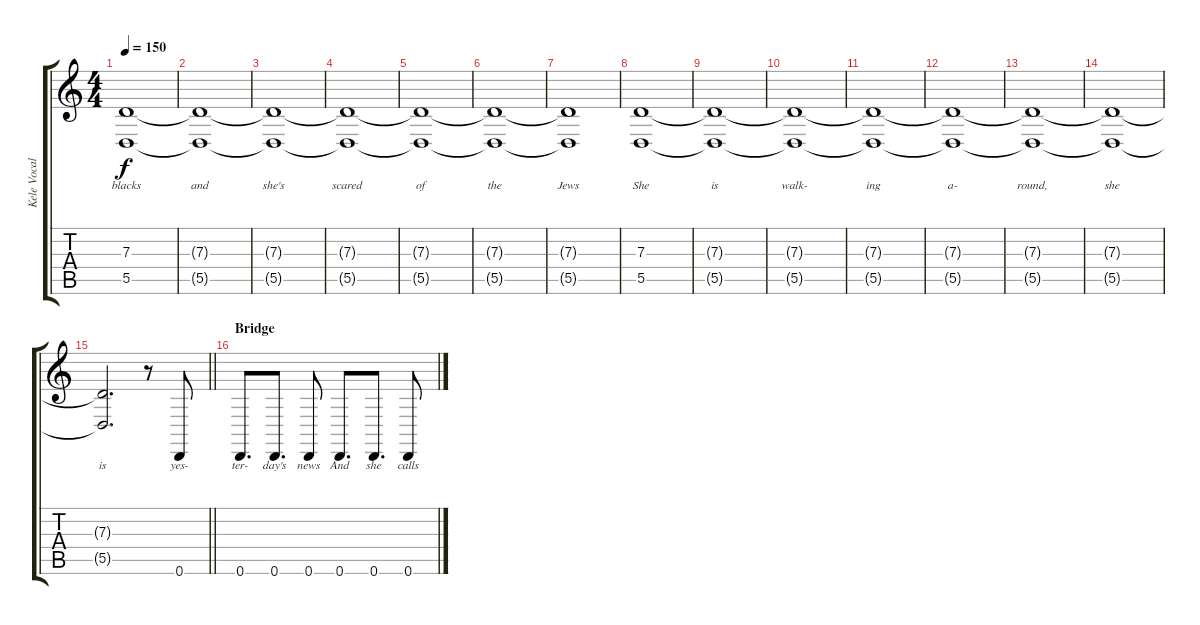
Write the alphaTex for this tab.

\track ("Kele Vocals {+Background Effects I}" "Kele Vocal") {instrument tenorsax}
\staff {score tabs}
\tuning (E4 B3 G3 D3 A2 D2) {hide}
\ts (4 4)
\tempo 150
\clef g2
\ks c
(7.3{t} 5.5{t}).1{lyrics (0 "blacks") lyrics (1 "") lyrics (2 "") lyrics (3 "") lyrics (4 "") dy f} |
(7.3{t} 5.5{t}).1{lyrics (0 "and") lyrics (1 "") lyrics (2 "") lyrics (3 "") lyrics (4 "")} |
(7.3{t} 5.5{t}).1{lyrics (0 "she's") lyrics (1 "") lyrics (2 "") lyrics (3 "") lyrics (4 "")} |
(7.3{t} 5.5{t}).1{lyrics (0 "scared") lyrics (1 "") lyrics (2 "") lyrics (3 "") lyrics (4 "")} |
(7.3{t} 5.5{t}).1{lyrics (0 "of") lyrics (1 "") lyrics (2 "") lyrics (3 "") lyrics (4 "")} |
(7.3{t} 5.5{t}).1{lyrics (0 "the") lyrics (1 "") lyrics (2 "") lyrics (3 "") lyrics (4 "")} |
(7.3{t} 5.5{t}).1{lyrics (0 "Jews") lyrics (1 "") lyrics (2 "") lyrics (3 "") lyrics (4 "")} |
(7.3 5.5).1{lyrics (0 "She") lyrics (1 "") lyrics (2 "") lyrics (3 "") lyrics (4 "")} |
(7.3{t} 5.5{t}).1{lyrics (0 "is") lyrics (1 "") lyrics (2 "") lyrics (3 "") lyrics (4 "")} |
(7.3{t} 5.5{t}).1{lyrics (0 "walk-") lyrics (1 "") lyrics (2 "") lyrics (3 "") lyrics (4 "")} |
(7.3{t} 5.5{t}).1{lyrics (0 "ing") lyrics (1 "") lyrics (2 "") lyrics (3 "") lyrics (4 "")} |
(7.3{t} 5.5{t}).1{lyrics (0 "a-") lyrics (1 "") lyrics (2 "") lyrics (3 "") lyrics (4 "")} |
(7.3{t} 5.5{t}).1{lyrics (0 "round,") lyrics (1 "") lyrics (2 "") lyrics (3 "") lyrics (4 "")} |
(7.3{t} 5.5{t}).1{lyrics (0 "she") lyrics (1 "") lyrics (2 "") lyrics (3 "") lyrics (4 "")} |
\barLineRight lightlight
(7.3{t} 5.5{t}).2{d lyrics (0 "is") lyrics (1 "") lyrics (2 "") lyrics (3 "") lyrics (4 "")} r.8 0.6.8{lyrics (0 "yes-") lyrics (1 "") lyrics (2 "") lyrics (3 "") lyrics (4 "") volume 12 balance 8 instrument tenorsax} |
\section ("" "Bridge")
0.6.8{d lyrics (0 "ter-") lyrics (1 "") lyrics (2 "") lyrics (3 "") lyrics (4 "")} 0.6.8{d lyrics (0 "day's") lyrics (1 "") lyrics (2 "") lyrics (3 "") lyrics (4 "")} 0.6.8{lyrics (0 "news") lyrics (1 "") lyrics (2 "") lyrics (3 "") lyrics (4 "")} 0.6.8{d lyrics (0 "And") lyrics (1 "") lyrics (2 "") lyrics (3 "") lyrics (4 "")} 0.6.8{d lyrics (0 "she") lyrics (1 "") lyrics (2 "") lyrics (3 "") lyrics (4 "")} 0.6.8{lyrics (0 "calls") lyrics (1 "") lyrics (2 "") lyrics (3 "") lyrics (4 "")}
